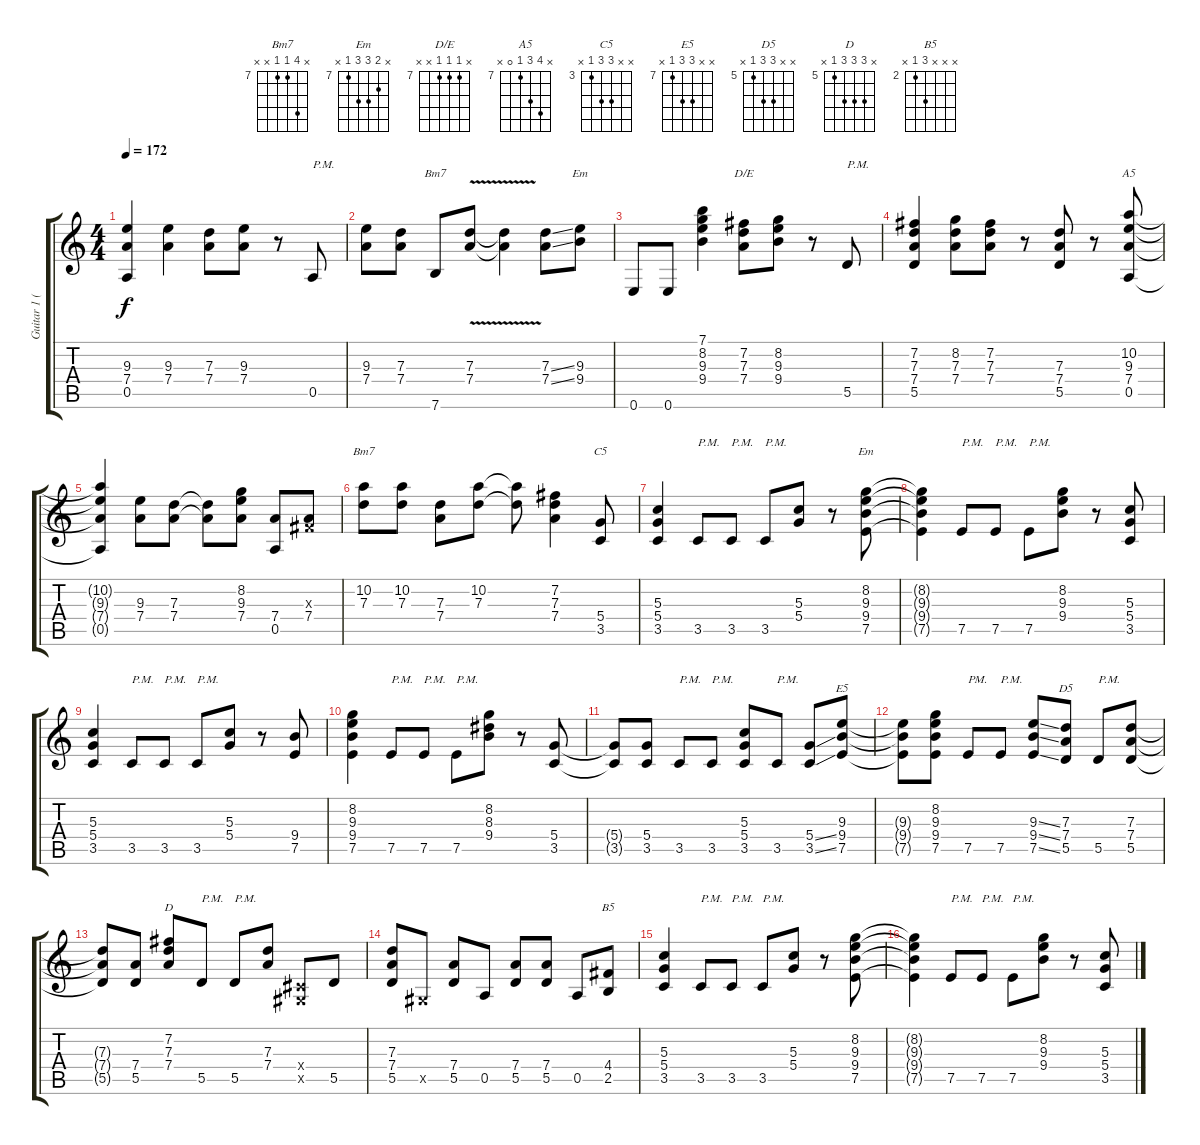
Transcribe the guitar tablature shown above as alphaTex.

\track ("Guitar 1 (Rythm.)" "Guitar 1 (") {instrument distortionguitar}
\staff {score tabs}
\tuning (E4 B3 G3 D3 A2 E2) {hide}
\chord ("Bm7" x x 7 7 x 7) {firstfret 7}
\chord ("Em" x 8 9 9 x x) {firstfret 8}
\chord ("D/E" x 7 7 7 x x) {firstfret 7}
\chord ("A5" x 10 9 7 0 x) {firstfret 7}
\chord ("Bm7" x 10 7 7 x x) {firstfret 7}
\chord ("C5" x x 5 5 3 x) {firstfret 3}
\chord ("Em" x 8 9 9 7 x) {firstfret 7}
\chord ("E5" x x 9 9 7 x) {firstfret 7}
\chord ("D5" x x 7 7 5 x) {firstfret 5}
\chord ("D" x 7 7 7 5 x) {firstfret 5}
\chord ("B5" x x x 4 2 x) {firstfret 2}
\ts (4 4)
\tempo 172
\clef g2
\ks c
(9.3{t} 7.4{t} 0.5{t}).4{dy f} (9.3 7.4).4 (7.3 7.4).8 (9.3 7.4).8 r.8 0.5.8{txt "P.M."} |
(9.3 7.4).8 (7.3 7.4).8 7.6.8{ch "Bm7"} (7.3{v} 7.4{v}).8 (7.3{t} 7.4{t}).4 (7.3{ss} 7.4{ss}).8 (9.3 9.4).8{ch "Em"} |
0.6.8 0.6.8 (7.1 8.2 9.3 9.4).4 (7.2 7.3 7.4).8{ch "D/E"} (8.2 9.3 9.4).8 r.8 5.5.8{txt "P.M."} |
(7.2 7.3 7.4 5.5).4 (8.2 7.3 7.4).8 (7.2 7.3 7.4).8 r.8 (7.3 7.4 5.5).8 r.8 (10.2 9.3 7.4 0.5).8{ch "A5"} |
(10.2{t} 9.3{t} 7.4{t} 0.5{t}).4 (9.3 7.4).8 (7.3 7.4).8 (7.3{t} 7.4{t}).8 (8.2 9.3 7.4).8 (7.4 0.5).8 (-1.3{x} 7.4).8 |
(10.2 7.3).8{ch "Bm7"} (10.2 7.3).8 (7.3 7.4).8 (10.2 7.3).8 (10.2{t} 7.3{t}).8 (7.2 7.3 7.4).4 (5.4 3.5).8{ch "C5"} |
(5.3 5.4 3.5).4 3.5.8{txt "P.M."} 3.5.8{txt "P.M."} 3.5.8{txt "P.M."} (5.3 5.4).8 r.8 (8.2 9.3 9.4 7.5).8{ch "Em"} |
(8.2{t} 9.3{t} 9.4{t} 7.5{t}).4 7.5.8{txt "P.M."} 7.5.8{txt "P.M."} 7.5.8{txt "P.M."} (8.2 9.3 9.4).8 r.8 (5.3 5.4 3.5).8 |
(5.3 5.4 3.5).4 3.5.8{txt "P.M."} 3.5.8{txt "P.M."} 3.5.8{txt "P.M."} (5.3 5.4).8 r.8 (9.4 7.5).8 |
(8.2 9.3 9.4 7.5).4 7.5.8{txt "P.M."} 7.5.8{txt "P.M."} 7.5.8{txt "P.M."} (8.2 8.3 9.4).8 r.8 (5.4 3.5).8 |
(5.4{t} 3.5{t}).8 (5.4 3.5).8 3.5.8{txt "P.M."} 3.5.8{txt "P.M."} (5.3 5.4 3.5).8 3.5.8{txt "P.M."} (5.4{ss} 3.5{ss}).8 (9.3 9.4 7.5).8{ch "E5"} |
(9.3{t} 9.4{t} 7.5{t}).8 (8.2 9.3 9.4 7.5).8 7.5.8{txt "PM."} 7.5.8{txt "P.M."} (9.3{ss} 9.4{ss} 7.5{ss}).8 (7.3 7.4 5.5).8{ch "D5"} 5.5.8{txt "P.M."} (7.3 7.4 5.5).8 |
(7.3{t} 7.4{t} 5.5{t}).8 (7.4 5.5).8 (7.2 7.3 7.4).8{ch "D"} 5.5.8{txt "P.M."} 5.5.8{txt "P.M."} (7.3 7.4).8 (-1.4{x} -1.5{x}).8 5.5.8 |
(7.3 7.4 5.5).8 -1.5{x}.8 (7.4 5.5).8 0.5.8 (7.4 5.5).8 (7.4 5.5).8 0.5.8 (4.4 2.5).8{ch "B5"} |
(5.3 5.4 3.5).4 3.5.8{txt "P.M."} 3.5.8{txt "P.M."} 3.5.8{txt "P.M."} (5.3 5.4).8 r.8 (8.2 9.3 9.4 7.5).8 |
(8.2{t} 9.3{t} 9.4{t} 7.5{t}).4 7.5.8{txt "P.M."} 7.5.8{txt "P.M."} 7.5.8{txt "P.M."} (8.2 9.3 9.4).8 r.8 (5.3 5.4 3.5).8
